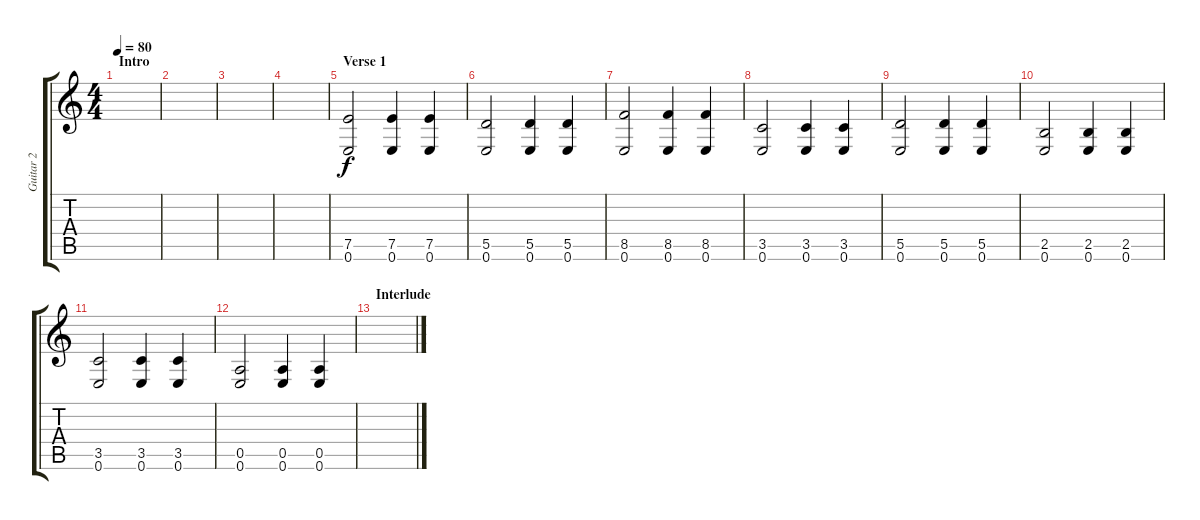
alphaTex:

\track ("Guitar 2" "Guitar 2") {instrument electricguitarmuted}
\staff {score tabs}
\tuning (E4 B3 G3 D3 A2 E2) {hide}
\ts (4 4)
\section ("" "Intro")
\tempo 80
\clef g2
\ks c
|
|
|
|
\section ("" "Verse 1")
(7.5 0.6).2 (7.5 0.6).4 (7.5 0.6).4 |
(5.5 0.6).2 (5.5 0.6).4 (5.5 0.6).4 |
(8.5 0.6).2 (8.5 0.6).4 (8.5 0.6).4 |
(3.5 0.6).2 (3.5 0.6).4 (3.5 0.6).4 |
(5.5 0.6).2 (5.5 0.6).4 (5.5 0.6).4 |
(2.5 0.6).2 (2.5 0.6).4 (2.5 0.6).4 |
(3.5 0.6).2 (3.5 0.6).4 (3.5 0.6).4 |
(0.5 0.6).2 (0.5 0.6).4 (0.5 0.6).4 |
\section ("" "Interlude")
